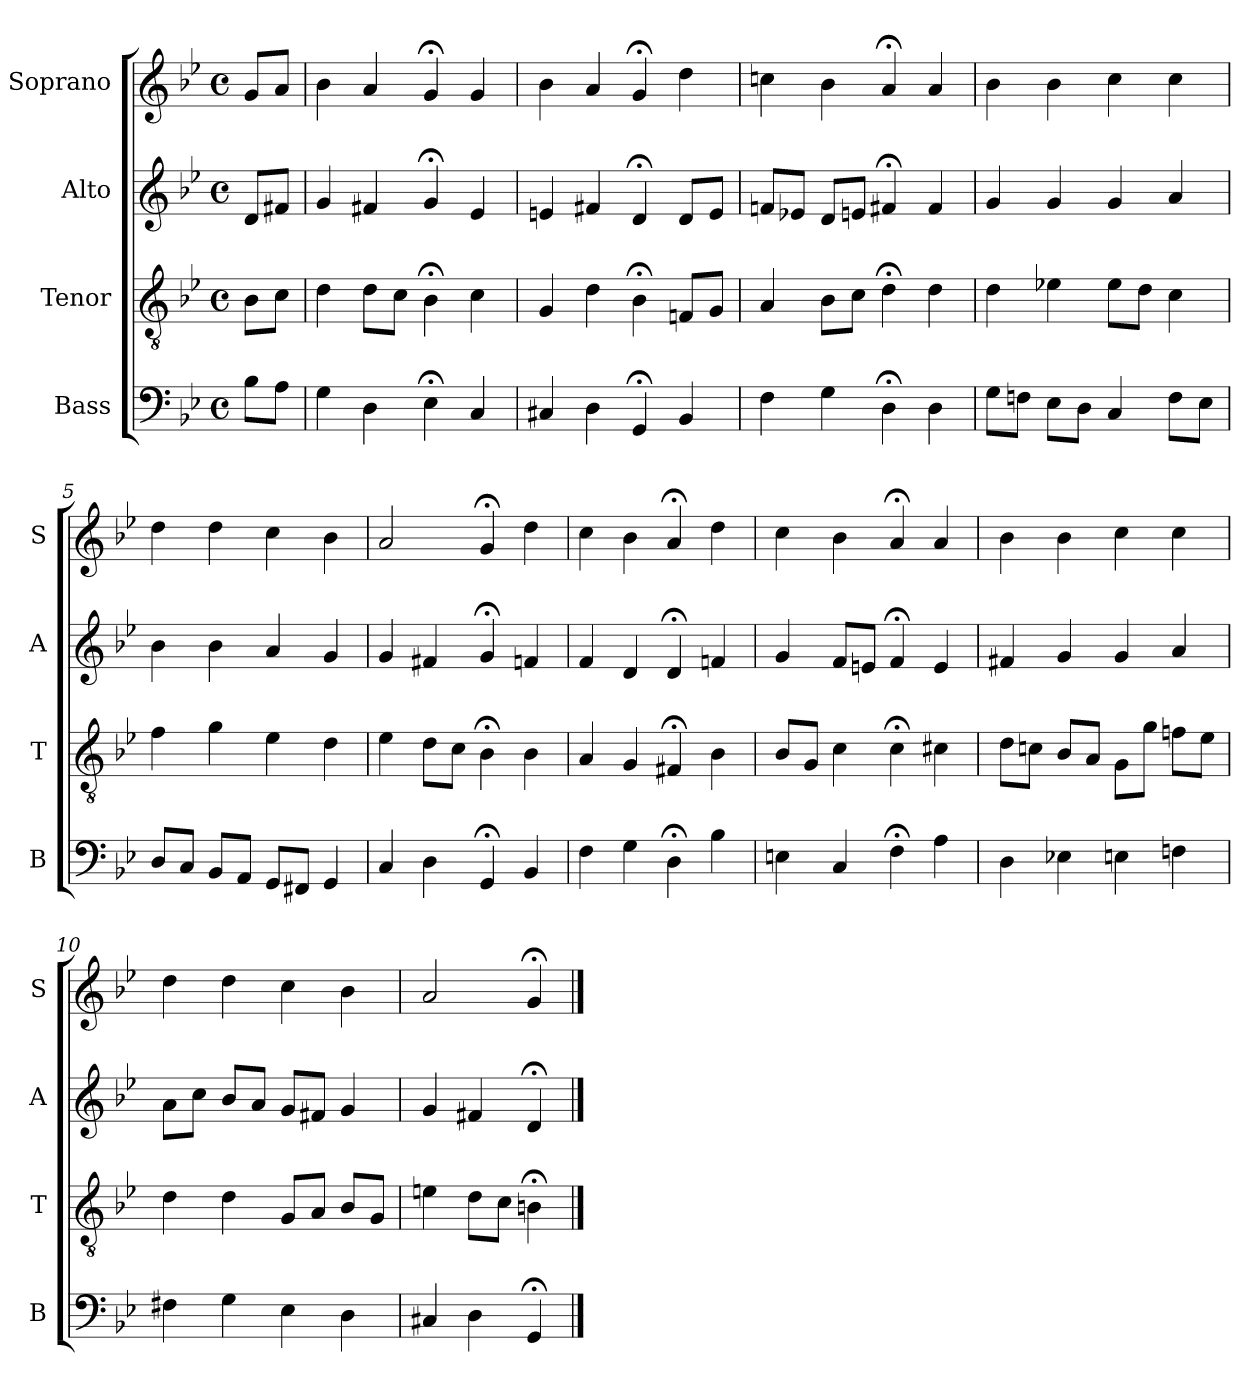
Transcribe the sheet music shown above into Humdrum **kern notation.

**kern	**kern	**kern	**kern
*part4	*part3	*part2	*part1
*staff4	*staff3	*staff2	*staff1
*I"Bass	*I"Tenor	*I"Alto	*I"Soprano
*I'B	*I'T	*I'A	*I'S
*clefF4	*clefGv2	*clefG2	*clefG2
*k[b-e-]	*k[b-e-]	*k[b-e-]	*k[b-e-]
*g:	*g:	*g:	*g:
*M4/4	*M4/4	*M4/4	*M4/4
*met(c)	*met(c)	*met(c)	*met(c)
*MM100	*MM100	*MM100	*MM100
=	=	=	=
8B-L	8B-L	8dL	8gL
8AiJ	8ciJ	8f#XiJ	8aiJ
=1	=1	=1	=1
4G	4d	4g	4b-
4D	8dL	4f#X	4a
.	8cJ	.	.
4E-;<	4B-;<	4g;<	4g;<
4C	4c	4e-	4g
=2	=2	=2	=2
4C#X	4G	4en	4b-
4D	4d	4f#X	4a
4GG;<	4B-;<	4d;<	4g;<
4BB-	8FnL	8dL	4dd
.	8GJ	8eJ	.
=3	=3	=3	=3
4F	4A	8fnL	4ccn
.	.	8e-XJ	.
4G	8B-L	8dL	4b-
.	8cJ	8enJ	.
4D;<	4d;<	4f#X;<	4a;<
4D	4d	4f#	4a
=4	=4	=4	=4
8GL	4d	4g	4b-
8FnJ	.	.	.
8E-L	4e-X	4g	4b-
8DJ	.	.	.
4C	8e-L	4g	4cc
.	8dJ	.	.
8FL	4c	4a	4cc
8E-J	.	.	.
=5	=5	=5	=5
8DL	4f	4b-	4dd
8CJ	.	.	.
8BB-L	4g	4b-	4dd
8AAJ	.	.	.
8GGL	4e-	4a	4cc
8FF#XJ	.	.	.
4GG	4d	4g	4b-
=6	=6	=6	=6
4C	4e-	4g	2a
4D	8dL	4f#X	.
.	8cJ	.	.
4GG;<	4B-;<	4g;<	4g;<
4BB-	4B-	4fn	4dd
=7	=7	=7	=7
4F	4A	4f	4cc
4G	4G	4d	4b-
4D;<	4F#X;<	4d;<	4a;<
4B-	4B-	4fn	4dd
=8	=8	=8	=8
4En	8B-L	4g	4cc
.	8GJ	.	.
4C	4c	8fL	4b-
.	.	8enJ	.
4F;<	4c;<	4f;<	4a;<
4A	4c#X	4e	4a
=9	=9	=9	=9
4D	8dL	4f#X	4b-
.	8cnJ	.	.
4E-X	8B-L	4g	4b-
.	8AJ	.	.
4En	8GL	4g	4cc
.	8gJ	.	.
4Fn	8fnL	4a	4cc
.	8e-J	.	.
=10	=10	=10	=10
4F#X	4d	8aL	4dd
.	.	8ccJ	.
4G	4d	8b-L	4dd
.	.	8aJ	.
4E-	8GL	8gL	4cc
.	8AJ	8f#XJ	.
4D	8B-L	4g	4b-
.	8GJ	.	.
=11	=11	=11	=11
4C#X	4en	4g	2a
4D	8dL	4f#X	.
.	8cJ	.	.
4GG;<	4Bn;<	4d;<	4g;<
==	==	==	==
*-	*-	*-	*-
